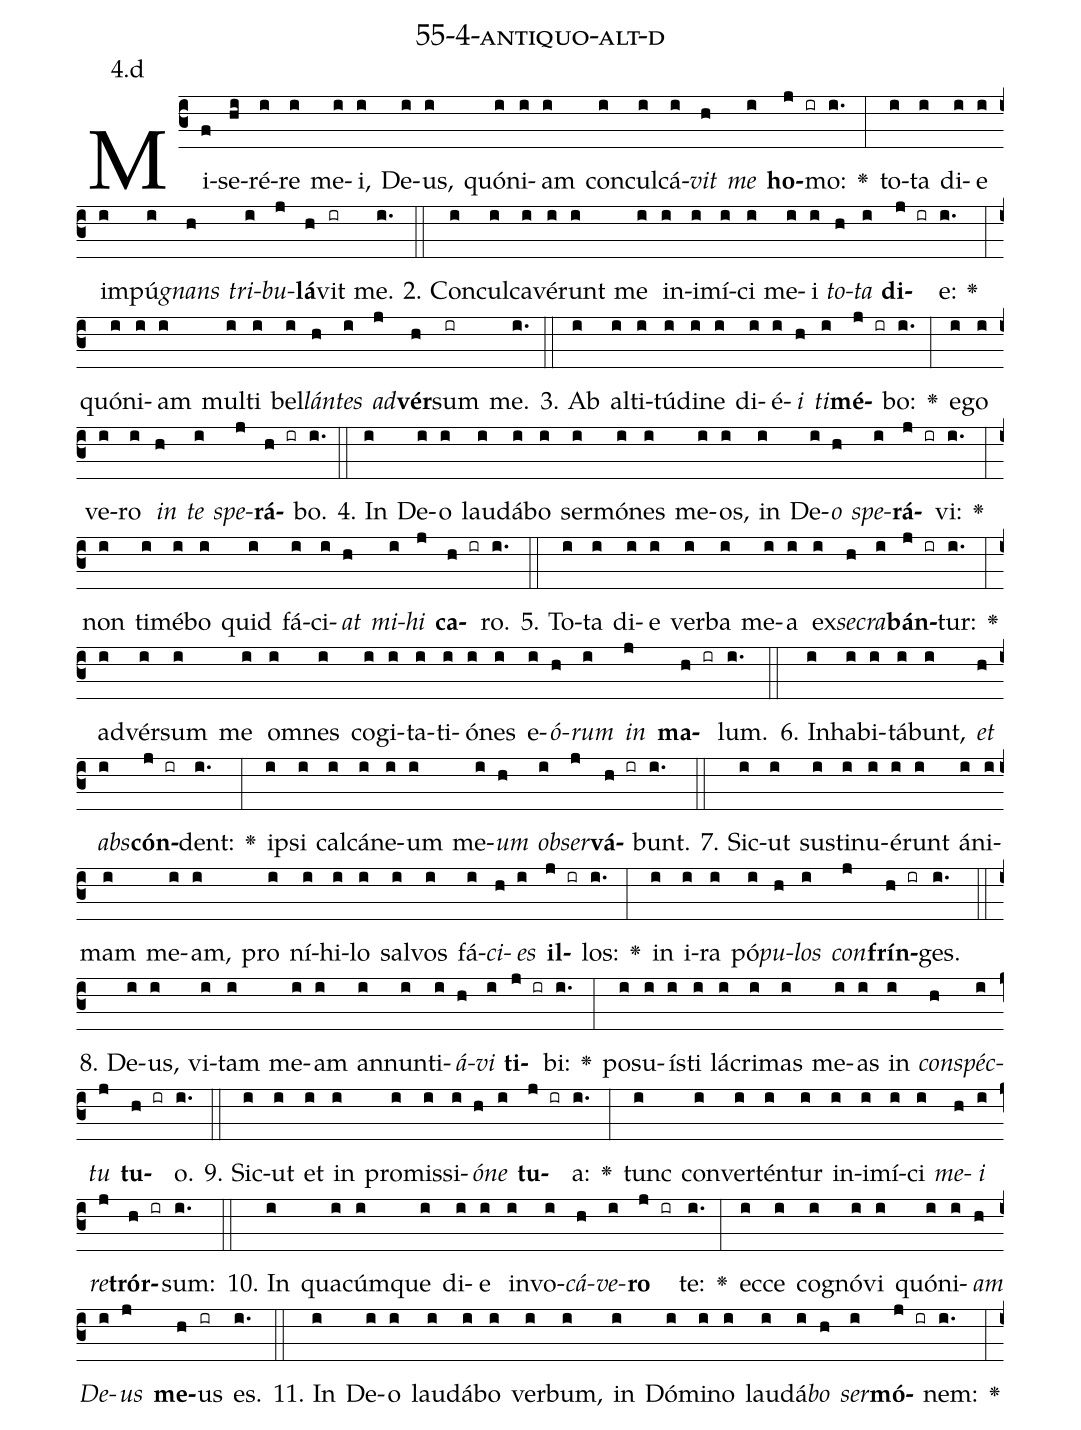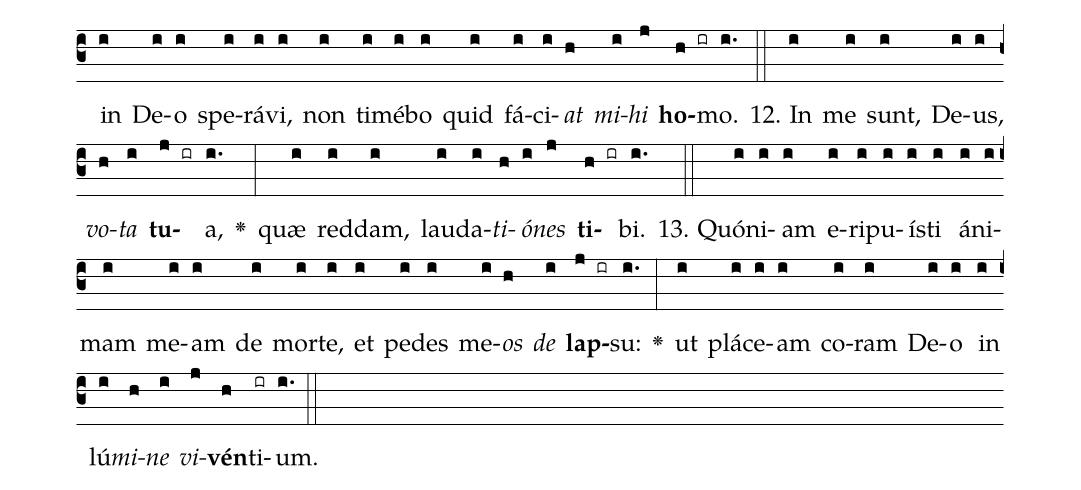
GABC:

name: 55-4-antiquo-alt-d;
annotation: 4.d;
%%
(c3)Mi(f)se(hi)ré(i)re(i) me(i)i,(i) De(i)us,(i) quón(i)i(i)am(i) con(i)cul(i)cá(i)<i>vit</i>(h) <i>me</i>(i) <b>ho</b>(j ir)mo:(i.) <v>\greheightstar</v>(:) to(i)ta(i) di(i)e(i) im(i)pú(i)<i>gnans</i>(h) <i>tri</i>(i)<i>bu</i>(j)<b>lá</b>(h)vit(ir) me.(i.) (::)
2. Con(i)cul(i)ca(i)vé(i)runt(i) me(i) in(i)i(i)mí(i)ci(i) me(i)i(i) <i>to</i>(h)<i>ta</i>(i) <b>di</b>(j ir)e:(i.) <v>\greheightstar</v>(:) quón(i)i(i)am(i) mul(i)ti(i) bel(i)<i>lán</i>(h)<i>tes</i>(i) <i>ad</i>(j)<b>vér</b>(h)sum(ir) me.(i.) (::)
3. Ab(i) al(i)ti(i)tú(i)di(i)ne(i) di(i)é(i)<i>i</i>(h) <i>ti</i>(i)<b>mé</b>(j ir)bo:(i.) <v>\greheightstar</v>(:) e(i)go(i) ve(i)ro(i) <i>in</i>(h) <i>te</i>(i) <i>spe</i>(j)<b>rá</b>(h ir)bo.(i.) (::)
4. In(i) De(i)o(i) lau(i)dá(i)bo(i) ser(i)mó(i)nes(i) me(i)os,(i) in(i) De(i)<i>o</i>(h) <i>spe</i>(i)<b>rá</b>(j ir)vi:(i.) <v>\greheightstar</v>(:) non(i) ti(i)mé(i)bo(i) quid(i) fá(i)ci(i)<i>at</i>(h) <i>mi</i>(i)<i>hi</i>(j) <b>ca</b>(h ir)ro.(i.) (::)
5. To(i)ta(i) di(i)e(i) ver(i)ba(i) me(i)a(i) ex(i)<i>se</i>(h)<i>cra</i>(i)<b>bán</b>(j ir)tur:(i.) <v>\greheightstar</v>(:) ad(i)vér(i)sum(i) me(i) om(i)nes(i) co(i)gi(i)ta(i)ti(i)ó(i)nes(i) e(i)<i>ó</i>(h)<i>rum</i>(i) <i>in</i>(j) <b>ma</b>(h ir)lum.(i.) (::)
6. In(i)ha(i)bi(i)tá(i)bunt,(i) <i>et</i>(h) <i>abs</i>(i)<b>cón</b>(j ir)dent:(i.) <v>\greheightstar</v>(:) ip(i)si(i) cal(i)cá(i)ne(i)um(i) me(i)<i>um</i>(h) <i>ob</i>(i)<i>ser</i>(j)<b>vá</b>(h ir)bunt.(i.) (::)
7. Sic(i)ut(i) sus(i)ti(i)nu(i)é(i)runt(i) á(i)ni(i)mam(i) me(i)am,(i) pro(i) ní(i)hi(i)lo(i) sal(i)vos(i) fá(i)<i>ci</i>(h)<i>es</i>(i) <b>il</b>(j ir)los:(i.) <v>\greheightstar</v>(:) in(i) i(i)ra(i) pó(i)<i>pu</i>(h)<i>los</i>(i) <i>con</i>(j)<b>frín</b>(h ir)ges.(i.) (::)
8. De(i)us,(i) vi(i)tam(i) me(i)am(i) an(i)nun(i)ti(i)<i>á</i>(h)<i>vi</i>(i) <b>ti</b>(j ir)bi:(i.) <v>\greheightstar</v>(:) po(i)su(i)ís(i)ti(i) lá(i)cri(i)mas(i) me(i)as(i) in(i) <i>con</i>(h)<i>spéc</i>(i)<i>tu</i>(j) <b>tu</b>(h ir)o.(i.) (::)
9. Sic(i)ut(i) et(i) in(i) pro(i)mis(i)si(i)<i>ó</i>(h)<i>ne</i>(i) <b>tu</b>(j ir)a:(i.) <v>\greheightstar</v>(:) tunc(i) con(i)ver(i)tén(i)tur(i) in(i)i(i)mí(i)ci(i) <i>me</i>(h)<i>i</i>(i) <i>re</i>(j)<b>trór</b>(h ir)sum:(i.) (::)
10. In(i) qua(i)cúm(i)que(i) di(i)e(i) in(i)vo(i)<i>cá</i>(h)<i>ve</i>(i)<b>ro</b>(j ir) te:(i.) <v>\greheightstar</v>(:) ec(i)ce(i) co(i)gnó(i)vi(i) quón(i)i(i)<i>am</i>(h) <i>De</i>(i)<i>us</i>(j) <b>me</b>(h)us(ir) es.(i.) (::)
11. In(i) De(i)o(i) lau(i)dá(i)bo(i) ver(i)bum,(i) in(i) Dó(i)mi(i)no(i) lau(i)dá(i)<i>bo</i>(h) <i>ser</i>(i)<b>mó</b>(j ir)nem:(i.) <v>\greheightstar</v>(:) in(i) De(i)o(i) spe(i)rá(i)vi,(i) non(i) ti(i)mé(i)bo(i) quid(i) fá(i)ci(i)<i>at</i>(h) <i>mi</i>(i)<i>hi</i>(j) <b>ho</b>(h ir)mo.(i.) (::)
12. In(i) me(i) sunt,(i) De(i)us,(i) <i>vo</i>(h)<i>ta</i>(i) <b>tu</b>(j ir)a,(i.) <v>\greheightstar</v>(:) quæ(i) red(i)dam,(i) lau(i)da(i)<i>ti</i>(h)<i>ó</i>(i)<i>nes</i>(j) <b>ti</b>(h ir)bi.(i.) (::)
13. Quón(i)i(i)am(i) e(i)ri(i)pu(i)ís(i)ti(i) á(i)ni(i)mam(i) me(i)am(i) de(i) mor(i)te,(i) et(i) pe(i)des(i) me(i)<i>os</i>(h) <i>de</i>(i) <b>lap</b>(j ir)su:(i.) <v>\greheightstar</v>(:) ut(i) plá(i)ce(i)am(i) co(i)ram(i) De(i)o(i) in(i) lú(i)<i>mi</i>(h)<i>ne</i>(i) <i>vi</i>(j)<b>vén</b>(h)ti(ir)um.(i.) (::)
